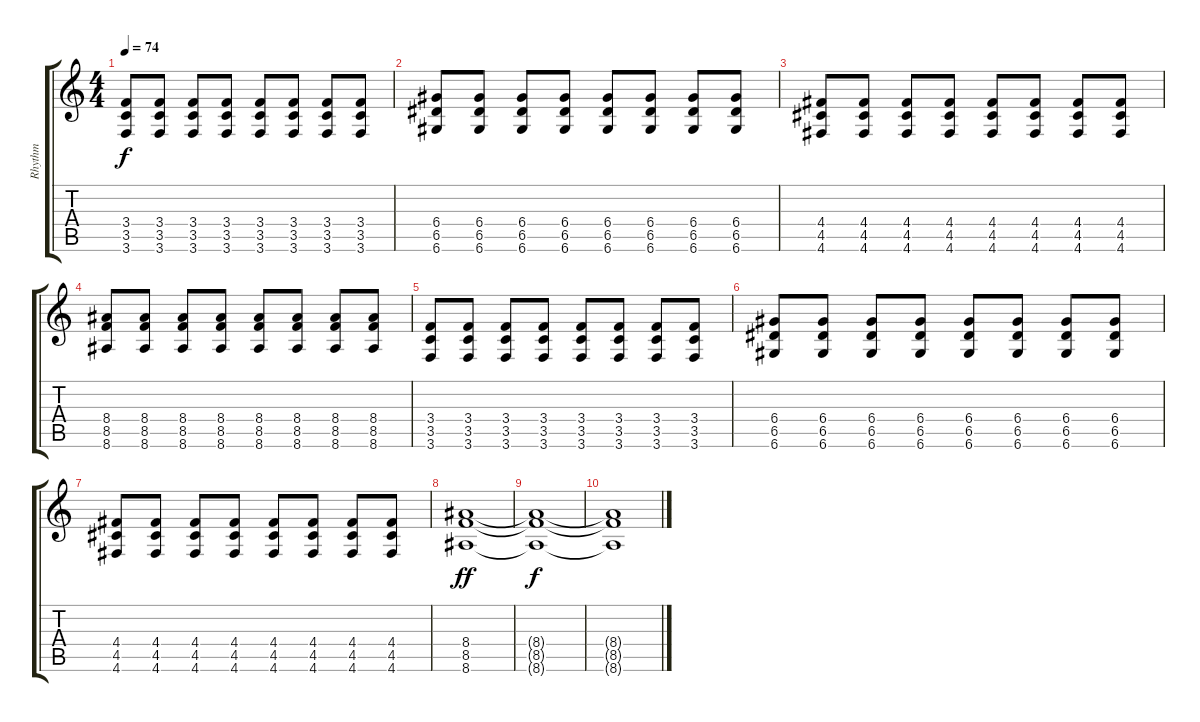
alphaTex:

\track ("Rhythm" "Rhythm") {instrument overdrivenguitar}
\staff {score tabs}
\tuning (E4 B3 G3 D3 A2 D2) {hide}
\ts (4 4)
\tempo 74
\clef g2
\ks c
(3.4 3.5 3.6).8{dy f} (3.4 3.5 3.6).8 (3.4 3.5 3.6).8 (3.4 3.5 3.6).8 (3.4 3.5 3.6).8 (3.4 3.5 3.6).8 (3.4 3.5 3.6).8 (3.4 3.5 3.6).8 |
(6.4 6.5 6.6).8 (6.4 6.5 6.6).8 (6.4 6.5 6.6).8 (6.4 6.5 6.6).8 (6.4 6.5 6.6).8 (6.4 6.5 6.6).8 (6.4 6.5 6.6).8 (6.4 6.5 6.6).8 |
(4.4 4.5 4.6).8 (4.4 4.5 4.6).8 (4.4 4.5 4.6).8 (4.4 4.5 4.6).8 (4.4 4.5 4.6).8 (4.4 4.5 4.6).8 (4.4 4.5 4.6).8 (4.4 4.5 4.6).8 |
(8.4 8.5 8.6).8 (8.4 8.5 8.6).8 (8.4 8.5 8.6).8 (8.4 8.5 8.6).8 (8.4 8.5 8.6).8 (8.4 8.5 8.6).8 (8.4 8.5 8.6).8 (8.4 8.5 8.6).8 |
(3.4 3.5 3.6).8 (3.4 3.5 3.6).8 (3.4 3.5 3.6).8 (3.4 3.5 3.6).8 (3.4 3.5 3.6).8 (3.4 3.5 3.6).8 (3.4 3.5 3.6).8 (3.4 3.5 3.6).8 |
(6.4 6.5 6.6).8 (6.4 6.5 6.6).8 (6.4 6.5 6.6).8 (6.4 6.5 6.6).8 (6.4 6.5 6.6).8 (6.4 6.5 6.6).8 (6.4 6.5 6.6).8 (6.4 6.5 6.6).8 |
(4.4 4.5 4.6).8 (4.4 4.5 4.6).8 (4.4 4.5 4.6).8 (4.4 4.5 4.6).8 (4.4 4.5 4.6).8 (4.4 4.5 4.6).8 (4.4 4.5 4.6).8 (4.4 4.5 4.6).8 |
(8.4 8.5 8.6).1{dy ff} |
(8.4{t} 8.5{t} 8.6{t}).1{dy f} |
(8.4{t} 8.5{t} 8.6{t}).1
